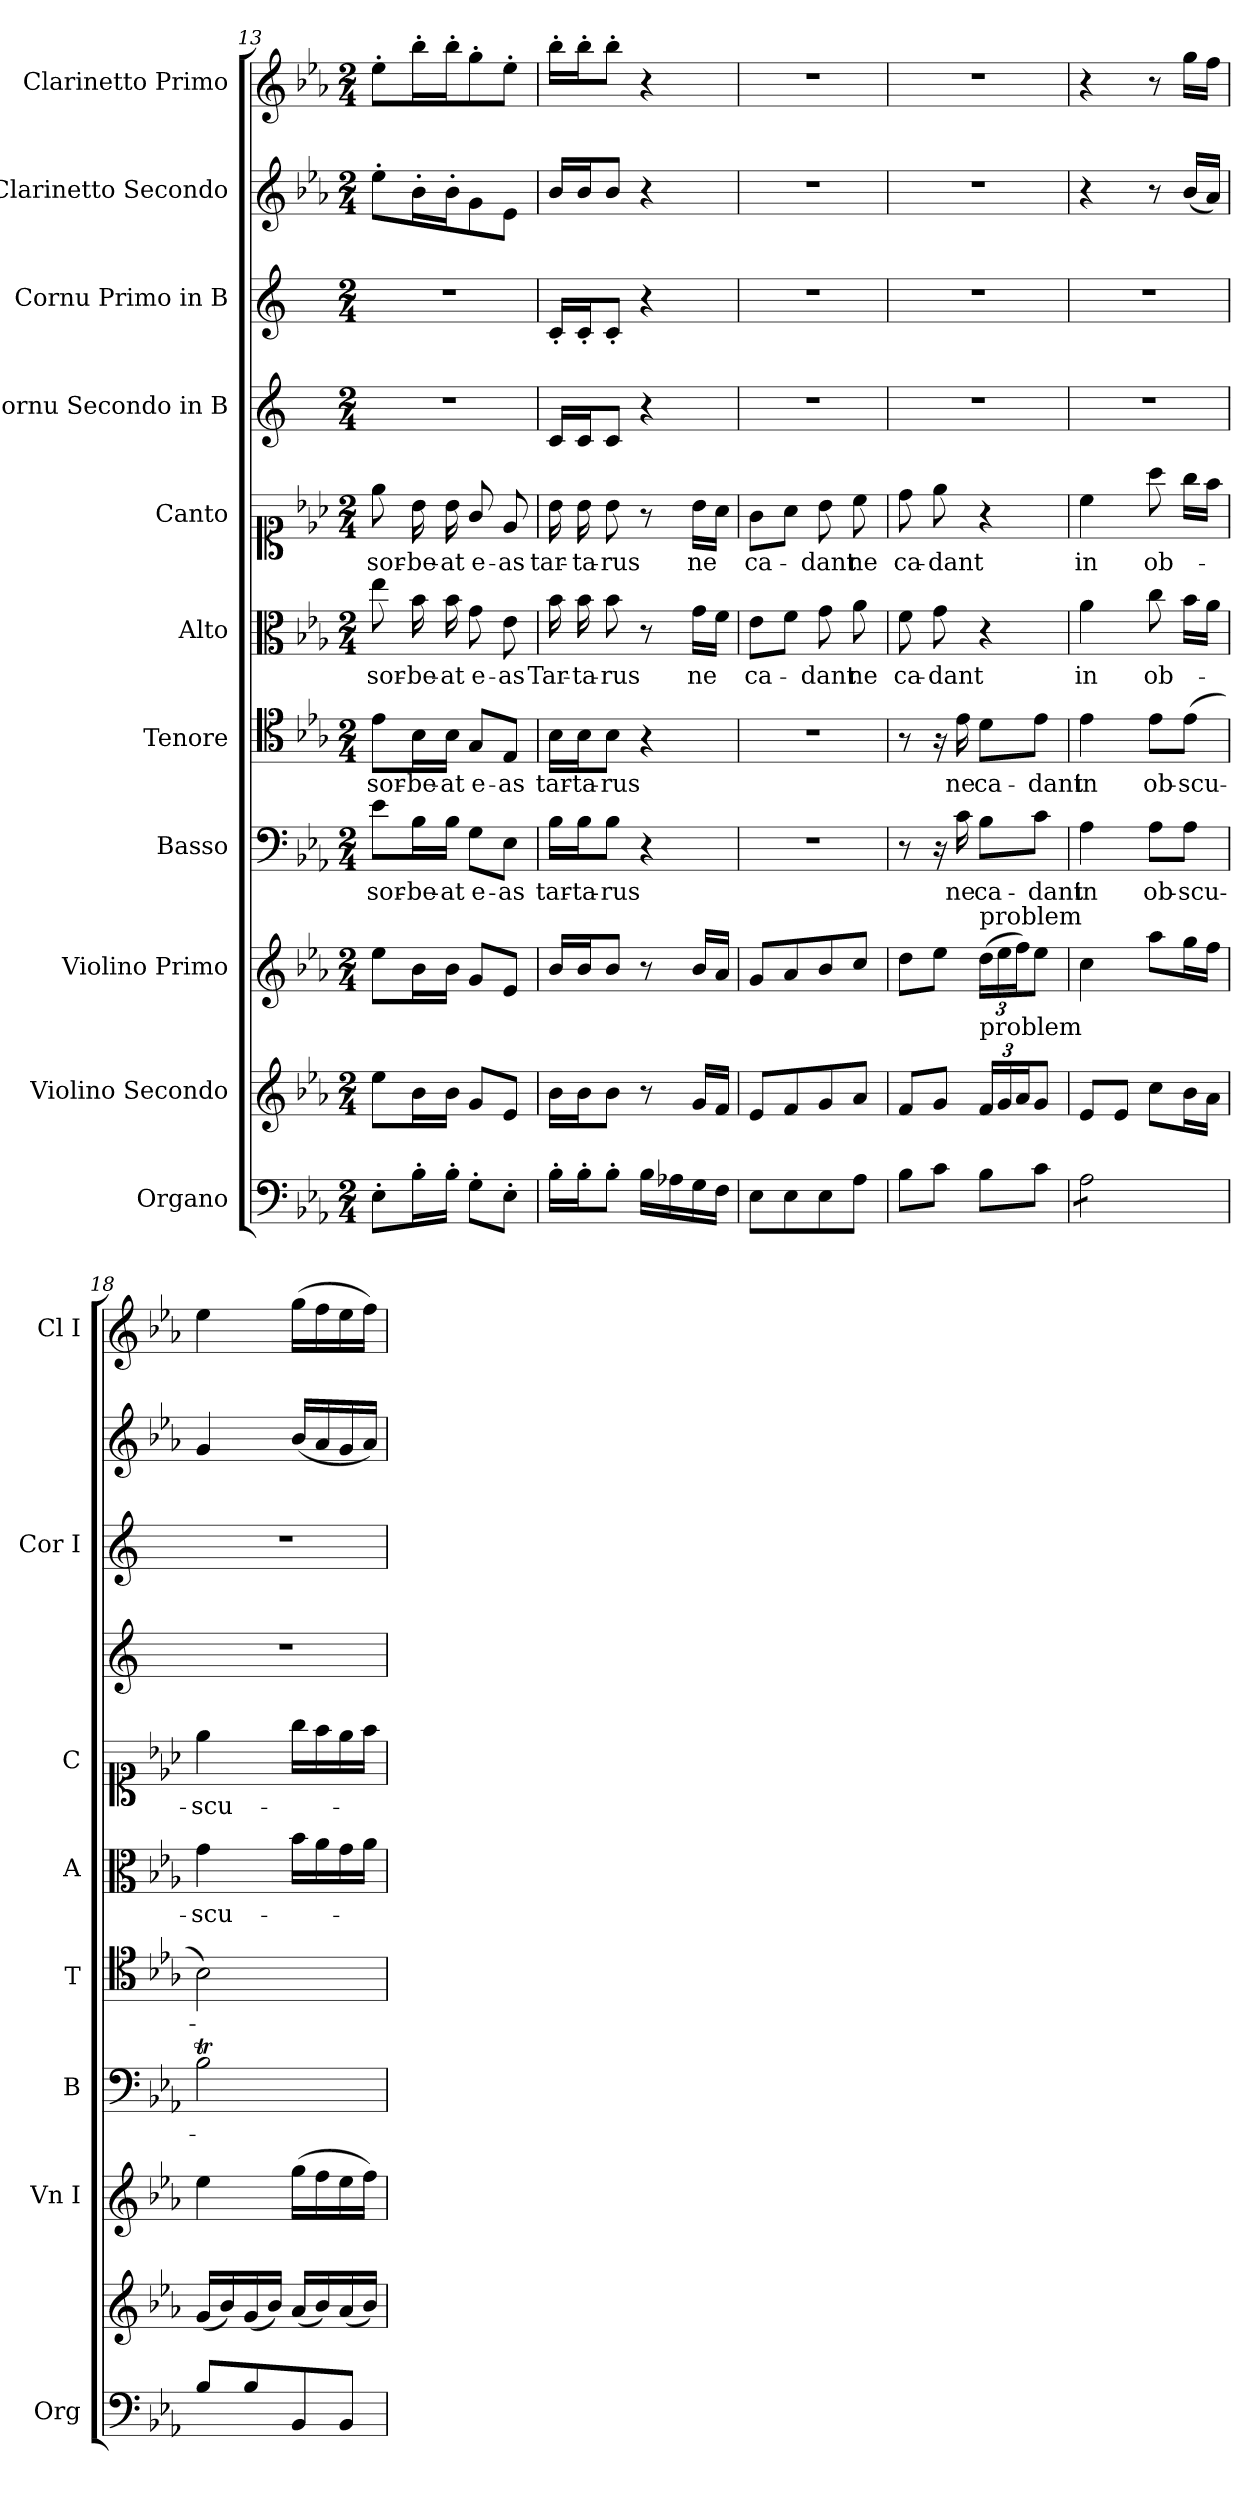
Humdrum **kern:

**kern	**kern	**kern	**kern	**text	**kern	**text	**kern	**text	**kern	**text	**kern	**kern	**kern	**kern
*part11	*part10	*part9	*part8	*part8	*part7	*part7	*part6	*part6	*part5	*part5	*part4	*part3	*part2	*part1
*staff11	*staff10	*staff9	*staff8	*staff8	*staff7	*staff7	*staff6	*staff6	*staff5	*staff5	*staff4	*staff3	*staff2	*staff1
*I"Organo	*I"Violino Secondo	*I"Violino Primo	*I"Basso	*	*I"Tenore	*	*I"Alto	*	*I"Canto	*	*I"Cornu Secondo in B	*I"Cornu Primo in B	*I"Clarinetto Secondo	*I"Clarinetto Primo
*I'Org	*	*I'Vn I	*I'B	*	*I'T	*	*I'A	*	*I'C	*	*	*I'Cor I	*	*I'Cl I
*clefF4	*clefG2	*clefG2	*clefF4	*	*clefC4	*	*clefC3	*	*clefC1	*	*clefG2	*clefG2	*clefG2	*clefG2
*	*	*	*	*	*	*	*	*	*	*	*ITrd1c2	*ITrd1c2	*	*
*k[b-e-a-]	*k[b-e-a-]	*k[b-e-a-]	*k[b-e-a-]	*	*k[b-e-a-]	*	*k[b-e-a-]	*	*k[b-e-a-]	*	*k[b-e-]	*k[b-e-]	*k[b-e-a-]	*k[b-e-a-]
*E-:	*E-:	*E-:	*E-:	*	*E-:	*	*E-:	*	*E-:	*	*	*	*E-:	*E-:
*M2/4	*M2/4	*M2/4	*M2/4	*	*M2/4	*	*M2/4	*	*M2/4	*	*M2/4	*M2/4	*M2/4	*M2/4
=13	=13	=13	=13	=13	=13	=13	=13	=13	=13	=13	=13	=13	=13	=13
8E-'L	8ee-L	8ee-L	8e-\L	-sor-	8e-\L	-sor-	8ee-	-sor-	8ee-	-sor-	2r	2r	8ee-'\L	8ee-'L
16B-'L	16b-L	16b-L	16B-\L	-be-	16B-\L	-be-	16b-	-be-	16b-	-be-	.	.	16b-'L	16bb-'L
16B-'JJ	16b-JJ	16b-JJ	16B-\JJ	-at	16B-\JJ	-at	16b-	-at	16b-	-at	.	.	16b-'J	16bb-'J
8G'L	8gL	8gL	8G\L	e-	8G/L	e-	8g	e-	8g/	e-	.	.	8g	8gg'
8E-'J	8e-J	8e-J	8E-\J	-as	8E-/J	-as	8e-	-as	8e-	-as	.	.	8e-J	8ee-'J
=14	=14	=14	=14	=14	=14	=14	=14	=14	=14	=14	=14	=14	=14	=14
16B-'LL	16b-LL	16b-/LL	16B-\LL	tar-	16B-\LL	tar-	16b-	Tar-	16b-	tar-	16B-LL	16B-'LL	16b-/LL	16bb-'LL
16B-'J	16b-J	16b-J	16B-\J	-ta-	16B-\J	-ta-	16b-	-ta-	16b-	-ta-	16B-J	16B-'J	16b-J	16bb-'J
8B-'J	8b-J	8b-J	8B-\J	-rus	8B-\J	-rus	8b-	-rus	8b-	-rus	8B-J	8B-'J	8b-J	8bb-'J
16B-LL	8r	8r	4r	.	4r	.	8r	.	8r	.	4r	4r	4r	4r
16A-X	.	.	.	.	.	.	.	.	.	.	.	.	.	.
16G	16gLL	16b-LL	.	.	.	.	16gLL	ne	16b-LL	ne	.	.	.	.
16FJJ	16fJJ	16a-JJ	.	.	.	.	16fJJ	.	16a-JJ	.	.	.	.	.
=15	=15	=15	=15	=15	=15	=15	=15	=15	=15	=15	=15	=15	=15	=15
8E-L	8e-L	8gL	2r	.	2r	.	8e-L	ca-	8gL	ca-	2r	2r	2r	2r
8E-	8f	8a-	.	.	.	.	8fJ	.	8a-J	.	.	.	.	.
8E-	8g	8b-	.	.	.	.	8g	-dant	8b-	-dant	.	.	.	.
8A-J	8a-J	8ccJ	.	.	.	.	8a-	ne	8cc	ne	.	.	.	.
=16	=16	=16	=16	=16	=16	=16	=16	=16	=16	=16	=16	=16	=16	=16
8B-L	8fL	8ddL	8r	.	8r	.	8f	ca-	8dd	ca-	2r	2r	2r	2r
8cJ	8gJ	8ee-J	16r	.	16r	.	8g	-dant	8ee-	-dant	.	.	.	.
.	.	.	16c	ne	16e-	ne	.	.	.	.	.	.	.	.
!	!	!LO:TX:a:t=problem	!	!	!	!	!	!	!	!	!	!	!	!
!	!LO:TX:a:t=problem	!	!	!	!	!	!	!	!	!	!	!	!	!
8B-L	24fLL	(>24ddLL	8B-\L	ca-	8d\L	ca-	4r	.	4r	.	.	.	.	.
.	24g	24ee-	.	.	.	.	.	.	.	.	.	.	.	.
.	24a-J	24ffJ)	.	.	.	.	.	.	.	.	.	.	.	.
8cJ	8gJ	8ee-J	8c\J	-dant	8e-\J	-dant	.	.	.	.	.	.	.	.
=17	=17	=17	=17	=17	=17	=17	=17	=17	=17	=17	=17	=17	=17	=17
*tremolo	*	*	*	*	*	*	*	*	*	*	*	*	*	*
8A-L	8e-L	4cc	4A-	in	4e-	in	4a-	in	4cc	in	2r	2r	4r	4r
8A-	8e-J	.	.	.	.	.	.	.	.	.	.	.	.	.
8A-	8ccL	8aa-L	8A-\L	ob-	8e-\L	ob-	8cc	ob-	8aa-	ob-	.	.	8r	8r
8A-J	16b-L	16ggL	8A-\J	-scu-	(>8e-\J	-scu-	16b-LL	.	16ggLL	.	.	.	(<16b-LL	16ggLL
*Xtremolo	*	*	*	*	*	*	*	*	*	*	*	*	*	*
.	16a-JJ	16ffJJ	.	.	.	.	16a-JJ	.	16ffJJ	.	.	.	16a-JJ)	16ffJJ
=18	=18	=18	=18	=18	=18	=18	=18	=18	=18	=18	=18	=18	=18	=18
8B-\L	(<16gLL	4ee-	2B-T	.	2B-)	.	4g	-scu-	4ee-	-scu-	2r	2r	4g	4ee-
.	16b-)	.	.	.	.	.	.	.	.	.	.	.	.	.
8B-\	(<16g	.	.	.	.	.	.	.	.	.	.	.	.	.
.	16b-JJ)	.	.	.	.	.	.	.	.	.	.	.	.	.
8BB-/	(<16a-LL	(>16ggLL	.	.	.	.	16b-LL	.	16ggLL	.	.	.	(<16b-LL	(>16ggLL
.	16b-)	16ff	.	.	.	.	16a-	.	16ff	.	.	.	16a-	16ff
8BB-/J	(<16a-	16ee-	.	.	.	.	16g	.	16ee-	.	.	.	16g	16ee-
.	16b-JJ)	16ffJJ)	.	.	.	.	16a-JJ	.	16ffJJ	.	.	.	16a-JJ)	16ffJJ)
=	=	=	=	=	=	=	=	=	=	=	=	=	=	=
*-	*-	*-	*-	*-	*-	*-	*-	*-	*-	*-	*-	*-	*-	*-
